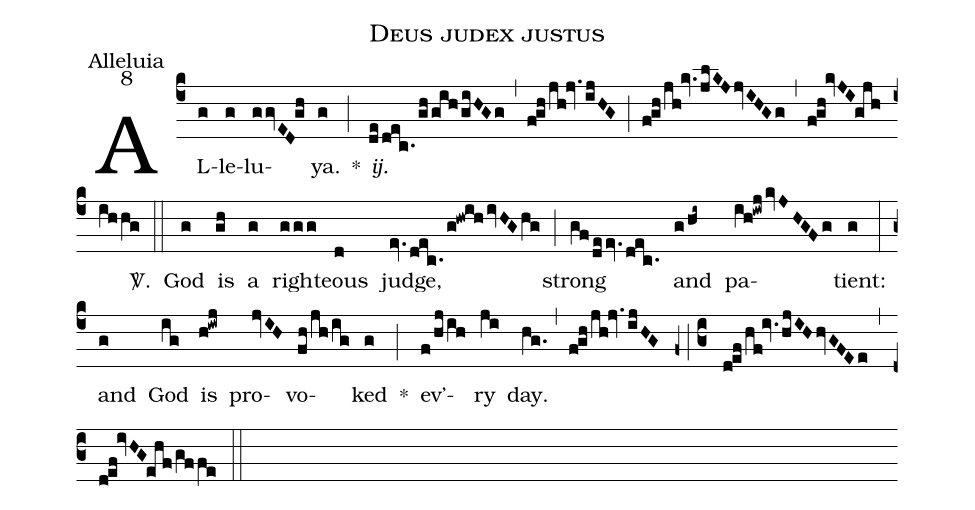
name:Deus judex justus;
office-part:Alleluia;
mode:8;
%%
(c4) AL(g)le(g)lu(ggvED!gh)ya.(g) *(;) <i>ij.</i>(de/dec./gh/gih/giHGg) (,) (f!gh/jh!jv.1ijHG) (;) (f!gh/jh!kv./jlKJ/jvIHGg) (,) (f!gh!kvJI!gjh/ihhg) <sp>V/</sp>.(::) God(g) is(gh) a(g) righ(ggg)teous(d) judge,(ev./dec./g!hwih/ivHG/hg) (;) strong(gf/deev./dec.) and(g/hi~) pa(ih!iwj/kvJHGFg)tient:(g) (:) and(g) God(ig) is(h!iwj) pro(jvIH)vo(fh/jh/ig)ked(g) *(;) ev'(f/hj/ih)ry(ji) day.(hg.) (,) (f!gh/jh!jv./ijHG) (z0;c3) (d!ef/hf!iv./hjIH/hvGFEe) (,) (d!ef!ivHG!ehf/gffe) (::)
